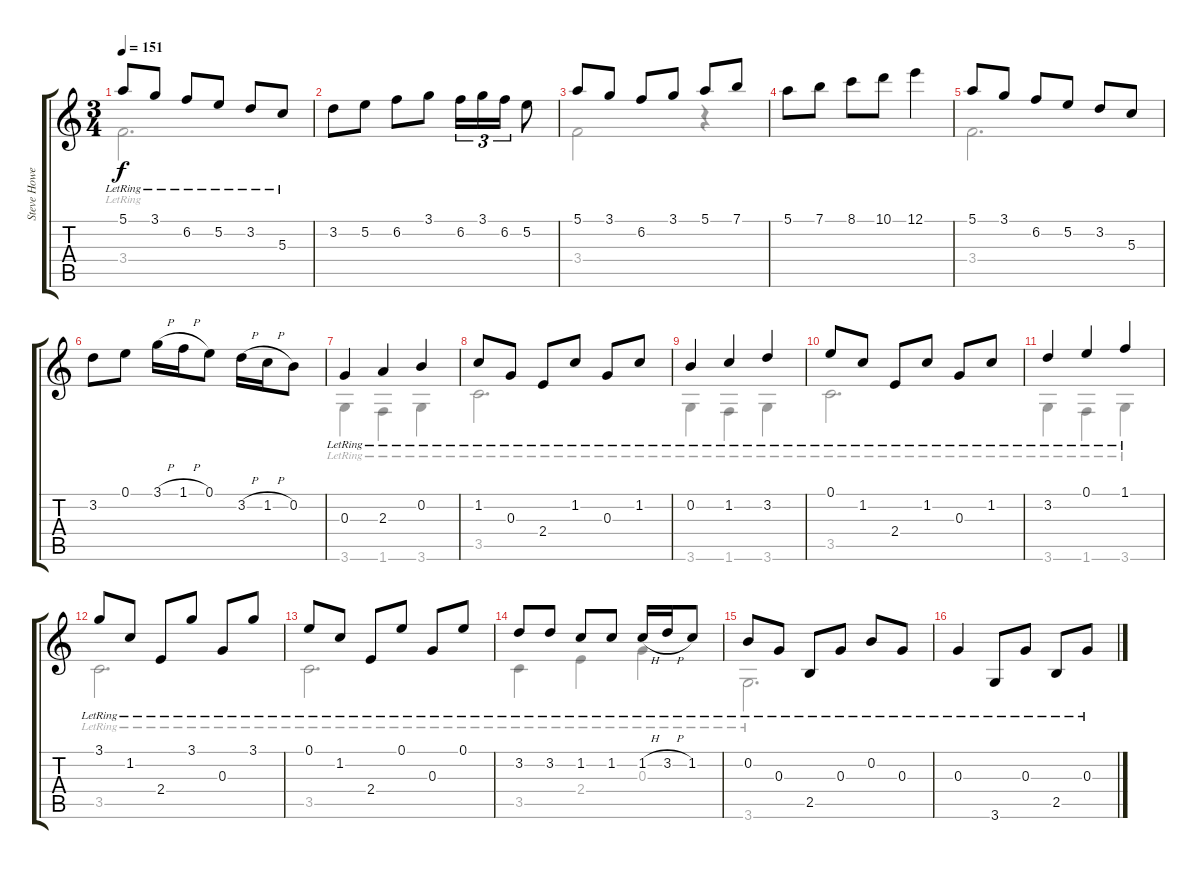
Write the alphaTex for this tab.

\track ("Steve Howe" "Steve Howe") {instrument acousticguitarnylon}
\staff {score tabs}
\tuning (E4 B3 G3 D3 A2 E2) {hide}
\voice
\ts (3 4)
\tempo 151
\clef g2
\ks c
5.1{lr}.8{dy f} 3.1{lr}.8 6.2{lr}.8 5.2{lr}.8 3.2{lr}.8 5.3{lr}.8 |
3.2.8 5.2.8 6.2.8 3.1.8 6.2.16{tu (3 2)} 3.1.16{tu (3 2)} 6.2.16{tu (3 2)} 5.2.8 |
5.1.8 3.1.8 6.2.8 3.1.8 5.1.8 7.1.8 |
5.1.8 7.1.8 8.1.8 10.1.8 12.1.4 |
5.1.8 3.1.8 6.2.8 5.2.8 3.2.8 5.3.8 |
3.2.8 0.1.8 3.1{h}.16 1.1{h}.16 0.1.8 3.2{h}.16 1.2{h}.16 0.2.8 |
0.3{lr}.4 2.3{lr}.4 0.2{lr}.4 |
1.2{lr}.8 0.3{lr}.8 2.4{lr}.8 1.2{lr}.8 0.3{lr}.8 1.2{lr}.8 |
0.2{lr}.4 1.2{lr}.4 3.2{lr}.4 |
0.1{lr}.8 1.2{lr}.8 2.4{lr}.8 1.2{lr}.8 0.3{lr}.8 1.2{lr}.8 |
3.2{lr}.4 0.1{lr}.4 1.1{lr}.4 |
3.1{lr}.8 1.2{lr}.8 2.4{lr}.8 3.1{lr}.8 0.3{lr}.8 3.1{lr}.8 |
0.1{lr}.8 1.2{lr}.8 2.4{lr}.8 0.1{lr}.8 0.3{lr}.8 0.1{lr}.8 |
3.2{lr}.8 3.2{lr}.8 1.2{lr}.8 1.2{lr}.8 1.2{h lr}.16 3.2{h lr}.16 1.2{lr}.8 |
0.2{lr}.8 0.3{lr}.8 2.5{lr}.8 0.3{lr}.8 0.2{lr}.8 0.3{lr}.8 |
0.3{lr}.4 3.6{lr}.8 0.3{lr}.8 2.5{lr}.8 0.3{lr}.8
\voice
\clef g2
\ottava regular
\simile none
\ks c
3.4{lr}.2{d dy f} |
|
3.4.2 r.4 |
|
3.4.2{d} |
|
3.6{lr}.4 1.6{lr}.4 3.6{lr}.4 |
3.5{lr}.2{d} |
3.6{lr}.4 1.6{lr}.4 3.6{lr}.4 |
3.5{lr}.2{d} |
3.6{lr}.4 1.6{lr}.4 3.6{lr}.4 |
3.5{lr}.2{d} |
3.5{lr}.2{d} |
3.5{lr}.4 2.4{lr}.4 0.3{lr}.4 |
3.6{lr}.2{d} |
